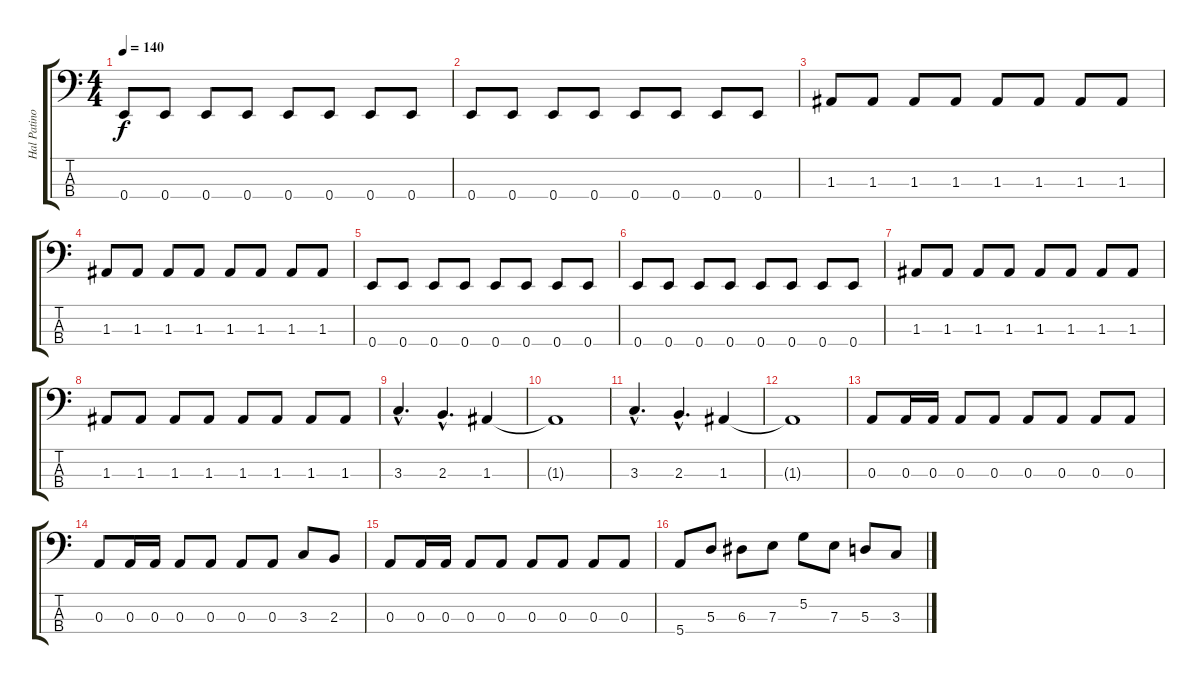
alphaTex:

\track ("Hal Patino" "Hal Patino") {instrument electricbassfinger}
\staff {score tabs}
\tuning (G2 D2 A1 E1) {hide}
\ts (4 4)
\tempo 140
\clef f4
\ks c
0.4.8{dy f} 0.4.8 0.4.8 0.4.8 0.4.8 0.4.8 0.4.8 0.4.8 |
0.4.8 0.4.8 0.4.8 0.4.8 0.4.8 0.4.8 0.4.8 0.4.8 |
1.3.8 1.3.8 1.3.8 1.3.8 1.3.8 1.3.8 1.3.8 1.3.8 |
1.3.8 1.3.8 1.3.8 1.3.8 1.3.8 1.3.8 1.3.8 1.3.8 |
0.4.8 0.4.8 0.4.8 0.4.8 0.4.8 0.4.8 0.4.8 0.4.8 |
0.4.8 0.4.8 0.4.8 0.4.8 0.4.8 0.4.8 0.4.8 0.4.8 |
1.3.8 1.3.8 1.3.8 1.3.8 1.3.8 1.3.8 1.3.8 1.3.8 |
1.3.8 1.3.8 1.3.8 1.3.8 1.3.8 1.3.8 1.3.8 1.3.8 |
3.3{hac}.4{d} 2.3{hac}.4{d} 1.3.4 |
1.3{t}.1 |
3.3{hac}.4{d} 2.3{hac}.4{d} 1.3.4 |
1.3{t}.1 |
0.3.8 0.3.16 0.3.16 0.3.8 0.3.8 0.3.8 0.3.8 0.3.8 0.3.8 |
0.3.8 0.3.16 0.3.16 0.3.8 0.3.8 0.3.8 0.3.8 3.3.8 2.3.8 |
0.3.8 0.3.16 0.3.16 0.3.8 0.3.8 0.3.8 0.3.8 0.3.8 0.3.8 |
5.4.8 5.3.8 6.3.8 7.3.8 5.2.8 7.3.8 5.3.8 3.3.8
